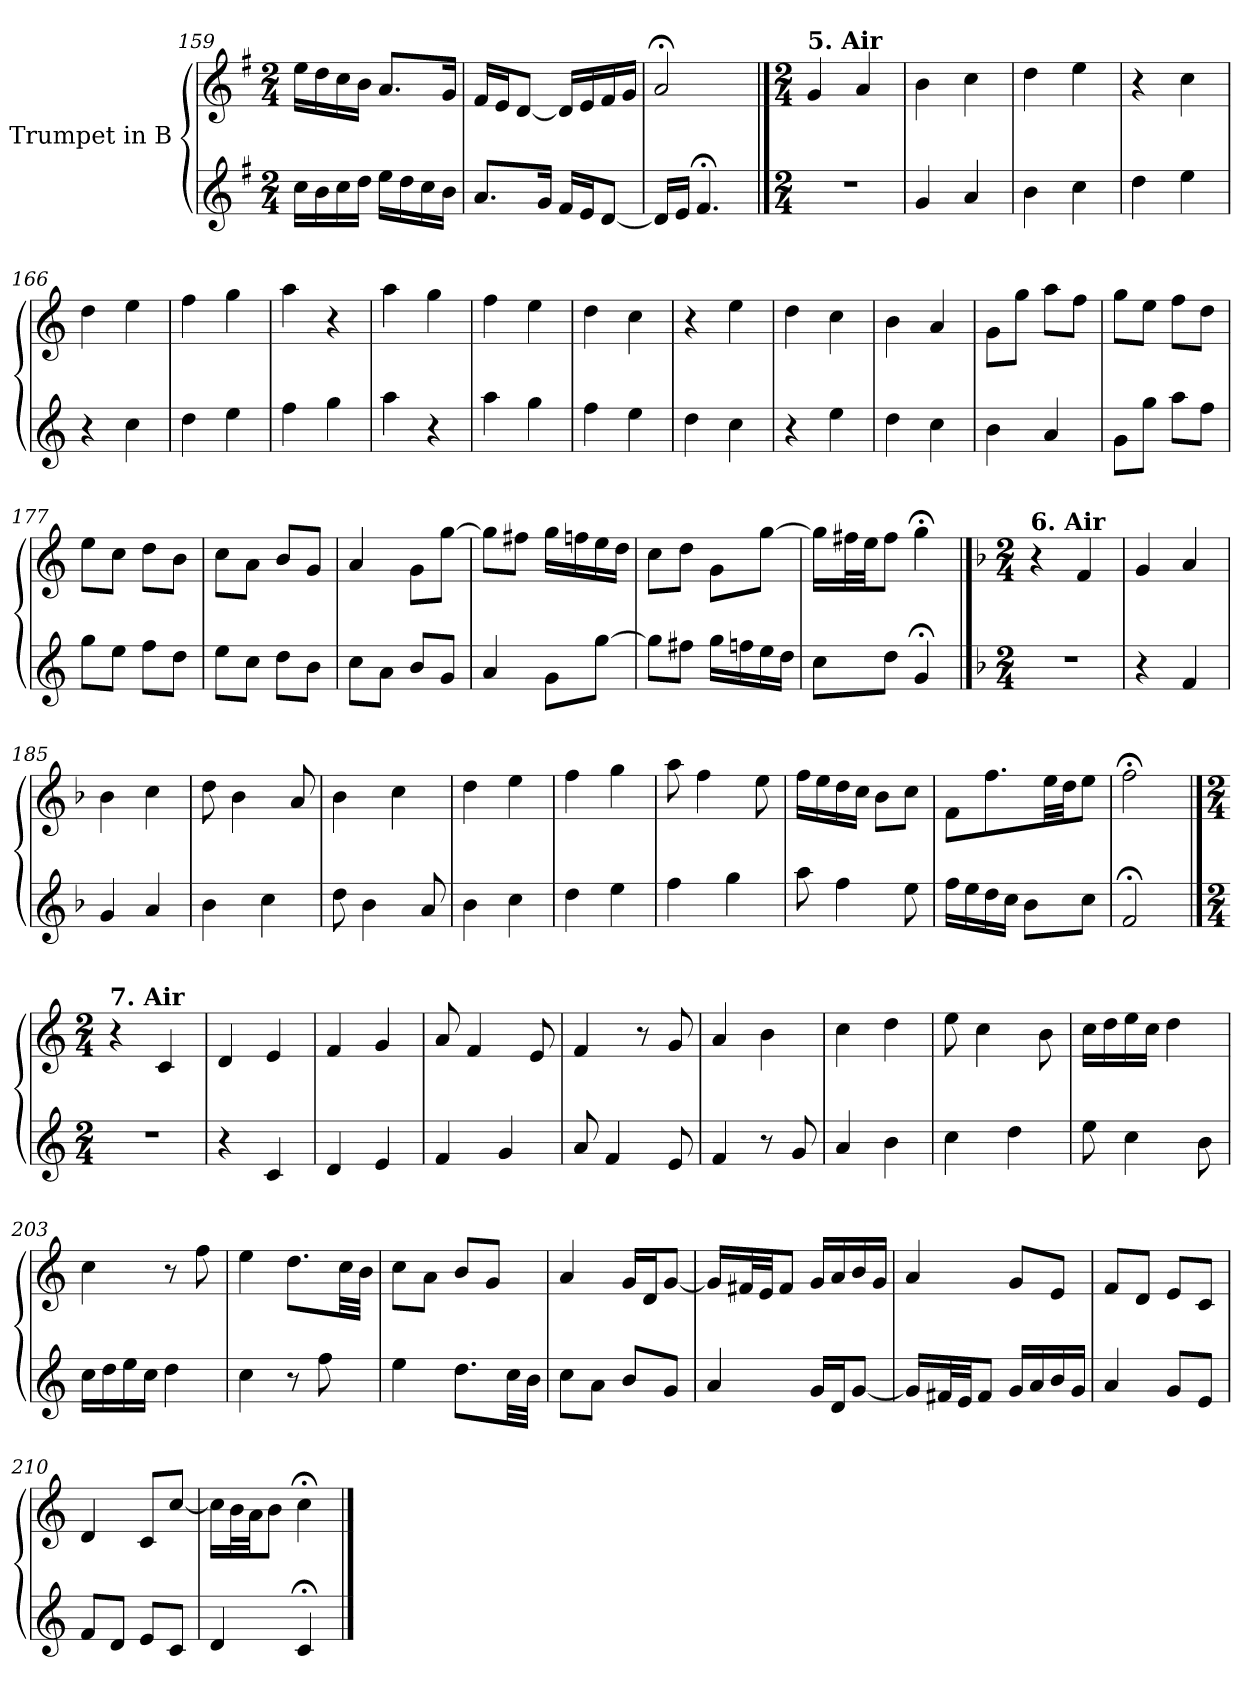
**kern	**kern
*part2	*part1
*staff2	*staff1
*I"Trumpet in Bb 2	*I"Trumpet in Bb 1
*clefG2	*clefG2
*ITrd1c2	*ITrd1c2
*k[b-]	*k[b-]
*F:	*F:
*M2/4	*M2/4
=159	=159
16b-\LL	16dd\LL
16a\	16cc\
16b-\	16b-\
16cc\JJ	16a\JJ
16dd\LL	8.g/L
16cc\	.
16b-\	.
16a\JJ	16f/Jk
=160	=160
8.g/L	16e/LL
.	16d/J
.	[8c/J
16f/Jk	.
16e/LL	16c/LL]
16d/J	16d/
[8c/J	16e/
.	16f/JJ
=161	=161
16c/LL]	2g;</
16d/JJ	.
4.e;</	.
==162	==162
*k[b-e-]	*k[b-e-]
*B-:	*B-:
*M2/4	*M2/4
!	!LO:TX:a:B:t=5. Air
2r	4f/
.	4g/
!!LO:PB:g=z
=163	=163
4f/	4a\
4g/	4b-\
=164	=164
4a\	4cc\
4b-\	4dd\
=165	=165
4cc\	4r
4dd\	4b-\
=166	=166
4r	4cc\
4b-\	4dd\
=167	=167
4cc\	4ee-\
4dd\	4ff\
=168	=168
4ee-\	4gg\
4ff\	4r
=169	=169
4gg\	4gg\
4r	4ff\
=170	=170
4gg\	4ee-\
4ff\	4dd\
=171	=171
4ee-\	4cc\
4dd\	4b-\
=172	=172
4cc\	4r
4b-\	4dd\
=173	=173
4r	4cc\
4dd\	4b-\
!!LO:LB:g=z
=174	=174
4cc\	4a\
4b-\	4g/
=175	=175
4a\	8f\L
.	8ff\J
4g/	8gg\L
.	8ee-\J
=176	=176
8f\L	8ff\L
8ff\J	8dd\J
8gg\L	8ee-\L
8ee-\J	8cc\J
=177	=177
8ff\L	8dd\L
8dd\J	8b-\J
8ee-\L	8cc\L
8cc\J	8a\J
=178	=178
8dd\L	8b-\L
8b-\J	8g\J
8cc\L	8a/L
8a\J	8f/J
=179	=179
8b-\L	4g/
8g\J	.
8a/L	8f\L
8f/J	[8ff\J
=180	=180
4g/	8ff\L]
.	8een\J
8f\L	16ff\LL
.	16ee-X\
[8ff\J	16dd\
.	16cc\JJ
=181	=181
8ff\L]	8b-\L
8een\J	8cc\J
16ff\LL	8f\L
16ee-X\	.
16dd\	[8ff\J
16cc\JJ	.
!!LO:LB:g=z
=182	=182
8b-\L	16ff\LL]
.	32een\L
.	32dd\JJ
8cc\J	8ee\J
4f;</	4ff;<\
==183	==183
*k[b-e-a-]	*k[b-e-a-]
*E-:	*E-:
*M2/4	*M2/4
!	!LO:TX:a:B:t=6. Air
2r	4r
.	4e-/
=184	=184
4r	4f/
4e-/	4g/
=185	=185
4f/	4a-\
4g/	4b-\
=186	=186
4a-\	8cc\
.	4a-\
4b-\	.
.	8g/
=187	=187
8cc\	4a-\
4a-\	.
.	4b-\
8g/	.
=188	=188
4a-\	4cc\
4b-\	4dd\
=189	=189
4cc\	4ee-\
4dd\	4ff\
=190	=190
4ee-\	8gg\
.	4ee-\
4ff\	.
.	8dd\
!!LO:LB:g=z
=191	=191
8gg\	16ee-\LL
.	16dd\
4ee-\	16cc\
.	16b-\JJ
.	8a-\L
8dd\	8b-\J
=192	=192
16ee-\LL	8e-\L
16dd\	.
16cc\	8.ee-\
16b-\JJ	.
8a-\L	.
.	32dd\LL
.	32cc\JJ
8b-\J	8dd\J
=193	=193
2e-;</	2ee-;<\
==194	==194
*k[b-e-]	*k[b-e-]
*B-:	*B-:
*M2/4	*M2/4
!	!LO:TX:a:B:t=7. Air
2r	4r
.	4B-/
=195	=195
4r	4c/
4B-/	4d/
=196	=196
4c/	4e-/
4d/	4f/
=197	=197
4e-/	8g/
.	4e-/
4f/	.
.	8d/
=198	=198
8g/	4e-/
4e-/	.
.	8r
8d/	8f/
!!LO:LB:g=z
=199	=199
4e-/	4g/
8r	4a\
8f/	.
=200	=200
4g/	4b-\
4a\	4cc\
=201	=201
4b-\	8dd\
.	4b-\
4cc\	.
.	8a\
=202	=202
8dd\	16b-\LL
.	16cc\
4b-\	16dd\
.	16b-\JJ
.	4cc\
8a\	.
=203	=203
16b-\LL	4b-\
16cc\	.
16dd\	.
16b-\JJ	.
4cc\	8r
.	8ee-\
=204	=204
4b-\	4dd\
8r	8.cc\L
8ee-\	.
.	32b-\LL
.	32a\JJJ
=205	=205
4dd\	8b-\L
.	8g\J
8.cc\L	8a/L
.	8f/J
32b-\LL	.
32a\JJJ	.
=206	=206
8b-\L	4g/
8g\J	.
8a/L	16f/LL
.	16c/J
8f/J	[8f/J
!!LO:PB:g=z
=207	=207
4g/	16f/LL]
.	32en/L
.	32d/JJ
.	8e/J
16f/LL	16f/LL
16c/J	16g/
[8f/J	16a/
.	16f/JJ
=208	=208
16f/LL]	4g/
32en/L	.
32d/JJ	.
8e/J	.
16f/LL	8f/L
16g/	.
16a/	8d/J
16f/JJ	.
=209	=209
4g/	8e-/L
.	8c/J
8f/L	8d/L
8d/J	8B-/J
=210	=210
8e-/L	4c/
8c/J	.
8d/L	8B-/L
8B-/J	[8b-/J
=211	=211
4c/	16b-\LL]
.	32a\L
.	32g\JJ
.	8a\J
4B-;</	4b-;<\
==	==
*-	*-
